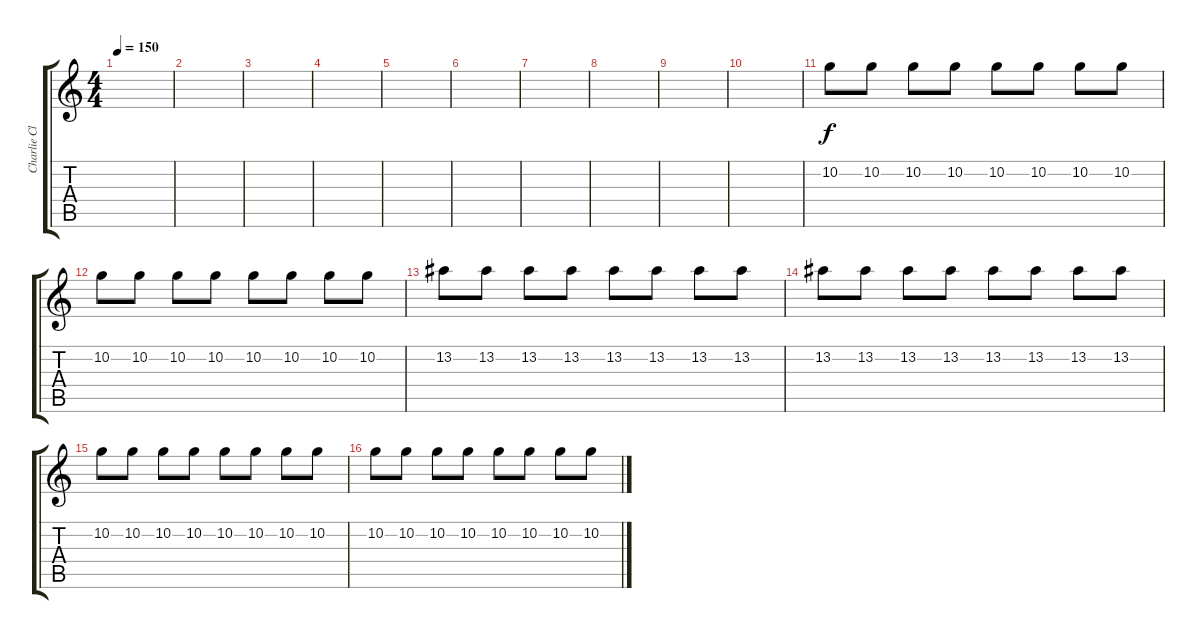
\track ("Charlie Clean" "Charlie Cl") {instrument electricguitarclean}
\staff {score tabs}
\tuning (D4 A3 F3 C3 G2 C2) {hide}
\ts (4 4)
\tempo 150
\clef g2
\ks c
|
|
|
|
|
|
|
|
|
|
10.2.8 10.2.8 10.2.8 10.2.8 10.2.8 10.2.8 10.2.8 10.2.8 |
10.2.8 10.2.8 10.2.8 10.2.8 10.2.8 10.2.8 10.2.8 10.2.8 |
13.2.8 13.2.8 13.2.8 13.2.8 13.2.8 13.2.8 13.2.8 13.2.8 |
13.2.8 13.2.8 13.2.8 13.2.8 13.2.8 13.2.8 13.2.8 13.2.8 |
10.2.8 10.2.8 10.2.8 10.2.8 10.2.8 10.2.8 10.2.8 10.2.8 |
10.2.8 10.2.8 10.2.8 10.2.8 10.2.8 10.2.8 10.2.8 10.2.8
